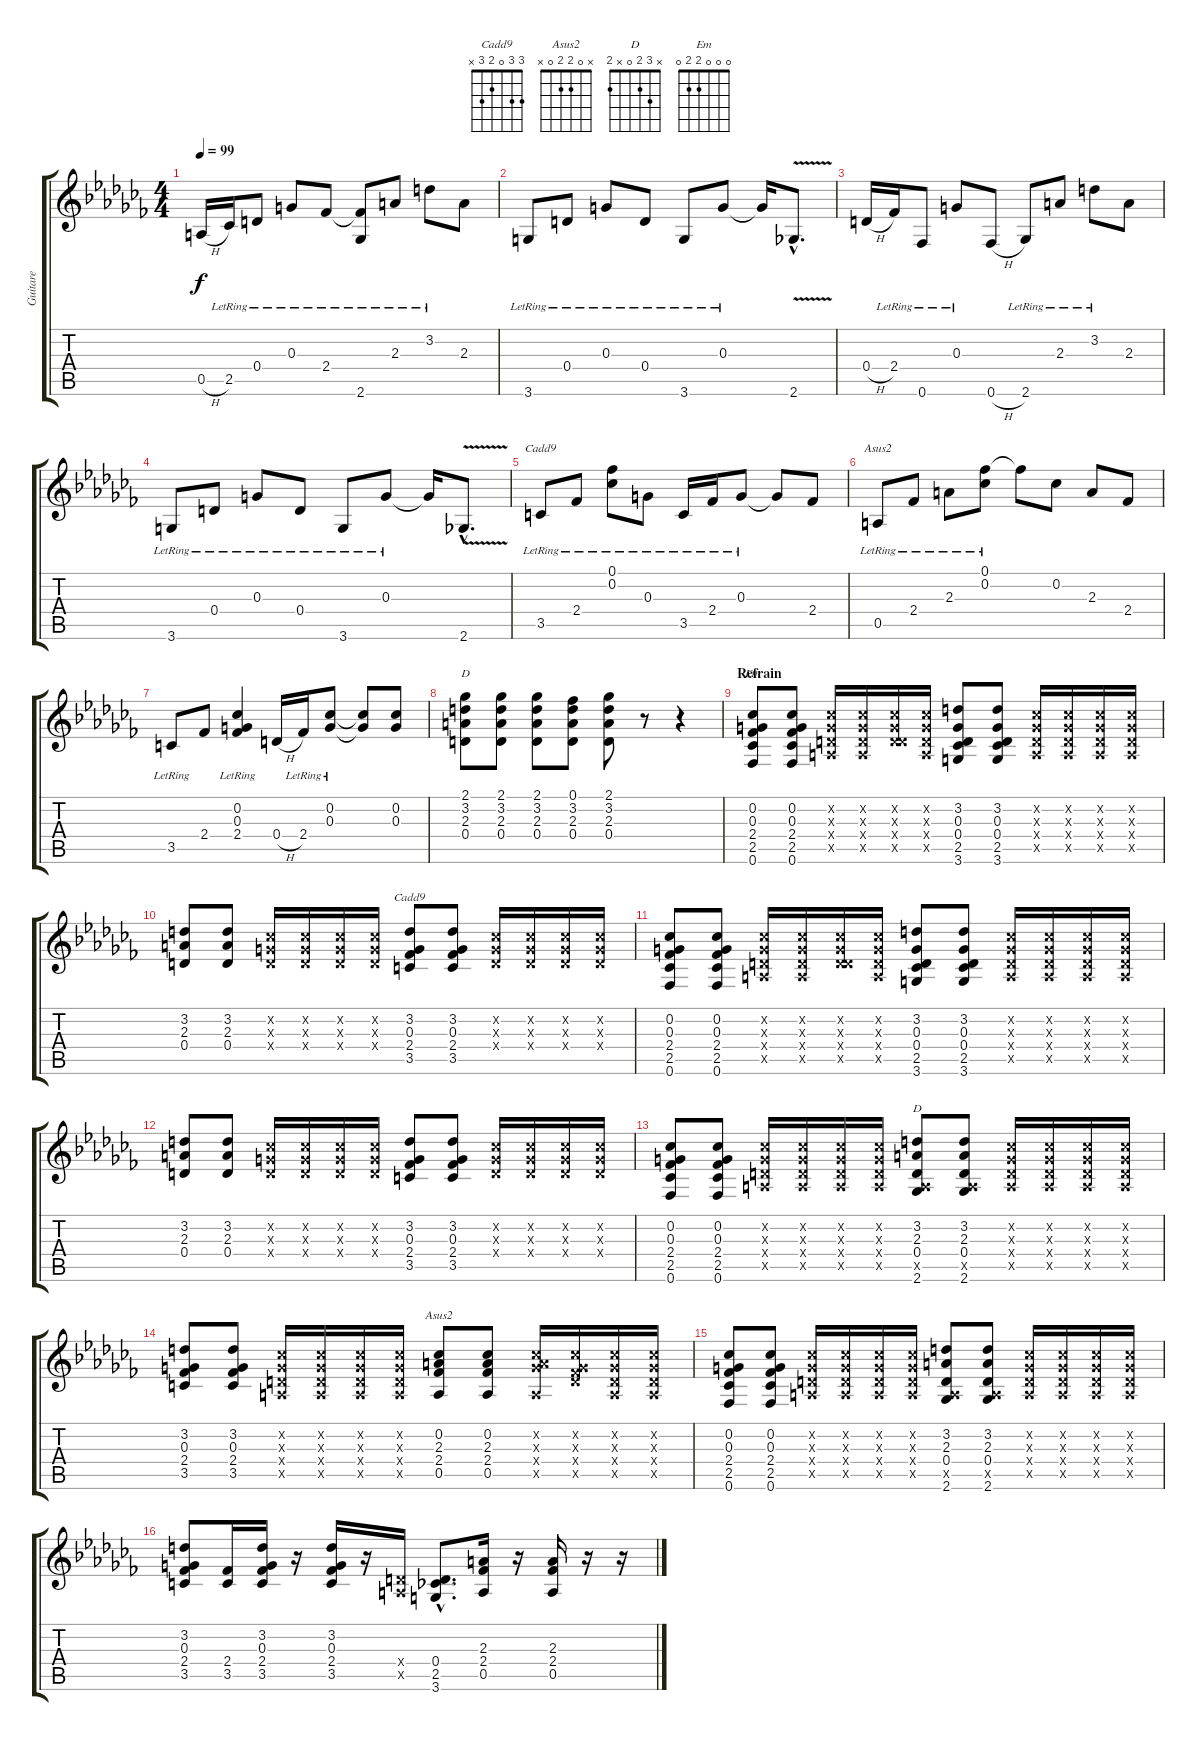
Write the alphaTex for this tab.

\track ("Guitare" "Guitare") {instrument acousticguitarsteel}
\staff {score tabs}
\tuning (E4 B3 G3 D3 A2 E2) {hide}
\chord ("Cadd9" 0 3 0 2 3 x)
\chord ("Asus2" 0 0 2 2 0 x)
\chord ("D" 2 3 2 0 x x)
\chord ("Em" 0 0 0 2 2 0)
\chord ("Cadd9" 3 3 0 2 3 x)
\chord ("D" x 3 2 0 x 2)
\chord ("Asus2" x 0 2 2 0 x)
\ts (4 4)
\tempo 99
\clef g2
\ks cb
0.5{h}.16{dy f} 2.5{lr}.16 0.4{lr}.8 0.3{lr}.8 2.4{lr}.8 (2.4{t} 2.6{lr}).8 2.3{lr}.8 3.2{lr}.8 2.3.8 |
3.6{lr}.8 0.4{lr}.8 0.3{lr}.8 0.4{lr}.8 3.6{lr}.8 0.3{lr}.8 0.3{t}.16 2.6{v hac}.8{d} |
0.4{h}.16 2.4{lr}.16 0.6{lr}.8 0.3{lr}.8 0.6{h}.8 2.6{lr}.8 2.3{lr}.8 3.2{lr}.8 2.3.8 |
3.6{lr}.8 0.4{lr}.8 0.3{lr}.8 0.4{lr}.8 3.6{lr}.8 0.3{lr}.8 0.3{t}.16 2.6{v hac}.8{d} |
3.5{lr}.8{ch "Cadd9"} 2.4{lr}.8 (0.1{lr} 0.2{lr}).8 0.3{lr}.8 3.5{lr}.16 2.4{lr}.16 0.3{lr}.8 0.3{t}.8 2.4.8 |
0.5{lr}.8{ch "Asus2"} 2.4{lr}.8 2.3{lr}.8 (0.1{lr} 0.2{lr}).8 0.1{t}.8 0.2.8 2.3.8 2.4.8 |
3.5{lr}.8 2.4.8 (0.2{lr} 0.3{lr} 2.4{lr}).4 0.4{h}.16 2.4{lr}.16 (0.2{lr} 0.3{lr}).8 (0.2{t} 0.3{t}).8 (0.2 0.3).8 |
(2.1 3.2 2.3 0.4).8{ch "D"} (2.1 3.2 2.3 0.4).8 (2.1 3.2 2.3 0.4).8 (0.1 3.2 2.3 0.4).8 (2.1 3.2 2.3 0.4).8 r.8 r.4 |
\section ("" "Refrain")
(0.2 0.3 2.4 2.5 0.6).8{ch "Em"} (0.2 0.3 2.4 2.5 0.6).8 (0.2{x} 0.3{x} 0.4{x} 0.5{x}).16 (0.2{x} 0.3{x} 0.4{x} 0.5{x}).16 (0.2{x} 0.3{x} 0.4{x} 5.5{x}).16 (0.2{x} 0.3{x} 0.4{x} 0.5{x}).16 (3.2 0.3 0.4 2.5 3.6).8 (3.2 0.3 0.4 2.5 3.6).8 (0.2{x} 0.3{x} 0.4{x} 0.5{x}).16 (0.2{x} 0.3{x} 0.4{x} 0.5{x}).16 (0.2{x} 0.3{x} 0.4{x} 0.5{x}).16 (0.2{x} 0.3{x} 0.4{x} 0.5{x}).16 |
(3.2 2.3 0.4).8 (3.2 2.3 0.4).8 (0.2{x} 0.3{x} 0.4{x}).16 (0.2{x} 0.3{x} 0.4{x}).16 (0.2{x} 0.3{x} 0.4{x}).16 (0.2{x} 0.3{x} 0.4{x}).16 (3.2 0.3 2.4 3.5).8{ch "Cadd9"} (3.2 0.3 2.4 3.5).8 (0.2{x} 0.3{x} 0.4{x}).16 (0.2{x} 0.3{x} 0.4{x}).16 (0.2{x} 0.3{x} 0.4{x}).16 (0.2{x} 0.3{x} 0.4{x}).16 |
(0.2 0.3 2.4 2.5 0.6).8 (0.2 0.3 2.4 2.5 0.6).8 (0.2{x} 0.3{x} 0.4{x} 0.5{x}).16 (0.2{x} 0.3{x} 0.4{x} 0.5{x}).16 (0.2{x} 0.3{x} 0.4{x} 5.5{x}).16 (0.2{x} 0.3{x} 0.4{x} 0.5{x}).16 (3.2 0.3 0.4 2.5 3.6).8 (3.2 0.3 0.4 2.5 3.6).8 (0.2{x} 0.3{x} 0.4{x} 0.5{x}).16 (0.2{x} 0.3{x} 0.4{x} 0.5{x}).16 (0.2{x} 0.3{x} 0.4{x} 0.5{x}).16 (0.2{x} 0.3{x} 0.4{x} 0.5{x}).16 |
(3.2 2.3 0.4).8 (3.2 2.3 0.4).8 (0.2{x} 0.3{x} 0.4{x}).16 (0.2{x} 0.3{x} 0.4{x}).16 (0.2{x} 0.3{x} 0.4{x}).16 (0.2{x} 0.3{x} 0.4{x}).16 (3.2 0.3 2.4 3.5).8 (3.2 0.3 2.4 3.5).8 (0.2{x} 0.3{x} 0.4{x}).16 (0.2{x} 0.3{x} 0.4{x}).16 (0.2{x} 0.3{x} 0.4{x}).16 (0.2{x} 0.3{x} 0.4{x}).16 |
(0.2 0.3 2.4 2.5 0.6).8 (0.2 0.3 2.4 2.5 0.6).8 (0.2{x} 0.3{x} 0.4{x} 0.5{x}).16 (0.2{x} 0.3{x} 0.4{x} 0.5{x}).16 (0.2{x} 0.3{x} 0.4{x} 0.5{x}).16 (0.2{x} 0.3{x} 0.4{x} 0.5{x}).16 (3.2 2.3 0.4 0.5{x} 2.6).8{ch "D"} (3.2 2.3 0.4 0.5{x} 2.6).8 (0.2{x} 0.3{x} 0.4{x} 0.5{x}).16 (0.2{x} 0.3{x} 0.4{x} 0.5{x}).16 (0.2{x} 0.3{x} 0.4{x} 0.5{x}).16 (0.2{x} 0.3{x} 0.4{x} 0.5{x}).16 |
(3.2 0.3 2.4 3.5).8 (3.2 0.3 2.4 3.5).8 (0.2{x} 0.3{x} 0.4{x} 0.5{x}).16 (0.2{x} 0.3{x} 0.4{x} 0.5{x}).16 (0.2{x} 0.3{x} 0.4{x} 0.5{x}).16 (0.2{x} 0.3{x} 0.4{x} 0.5{x}).16 (0.2 2.3 2.4 0.5).8{ch "Asus2"} (0.2 2.3 2.4 0.5).8 (0.2{x} 0.3{x} 7.4{x} 0.5{x}).16 (0.2{x} 0.3{x} 0.4{x} 7.5{x}).16 (0.2{x} 0.3{x} 0.4{x} 0.5{x}).16 (0.2{x} 0.3{x} 0.4{x} 0.5{x}).16 |
(0.2 0.3 2.4 2.5 0.6).8 (0.2 0.3 2.4 2.5 0.6).8 (0.2{x} 0.3{x} 0.4{x} 0.5{x}).16 (0.2{x} 0.3{x} 0.4{x} 0.5{x}).16 (0.2{x} 0.3{x} 0.4{x} 0.5{x}).16 (0.2{x} 0.3{x} 0.4{x} 0.5{x}).16 (3.2 2.3 0.4 0.5{x} 2.6).8 (3.2 2.3 0.4 0.5{x} 2.6).8 (0.2{x} 0.3{x} 0.4{x} 0.5{x}).16 (0.2{x} 0.3{x} 0.4{x} 0.5{x}).16 (0.2{x} 0.3{x} 0.4{x} 0.5{x}).16 (0.2{x} 0.3{x} 0.4{x} 0.5{x}).16 |
(3.2 0.3 2.4 3.5).8 (2.4 3.5).16 (3.2 0.3 2.4 3.5).16 r.16 (3.2 0.3 2.4 3.5).16 r.16 (0.4{x} 0.5{x}).16 (0.4{hac} 2.5{hac} 3.6{hac}).8{d} (2.3 2.4 0.5).16 r.16 (2.3 2.4 0.5).16 r.16 r.16
